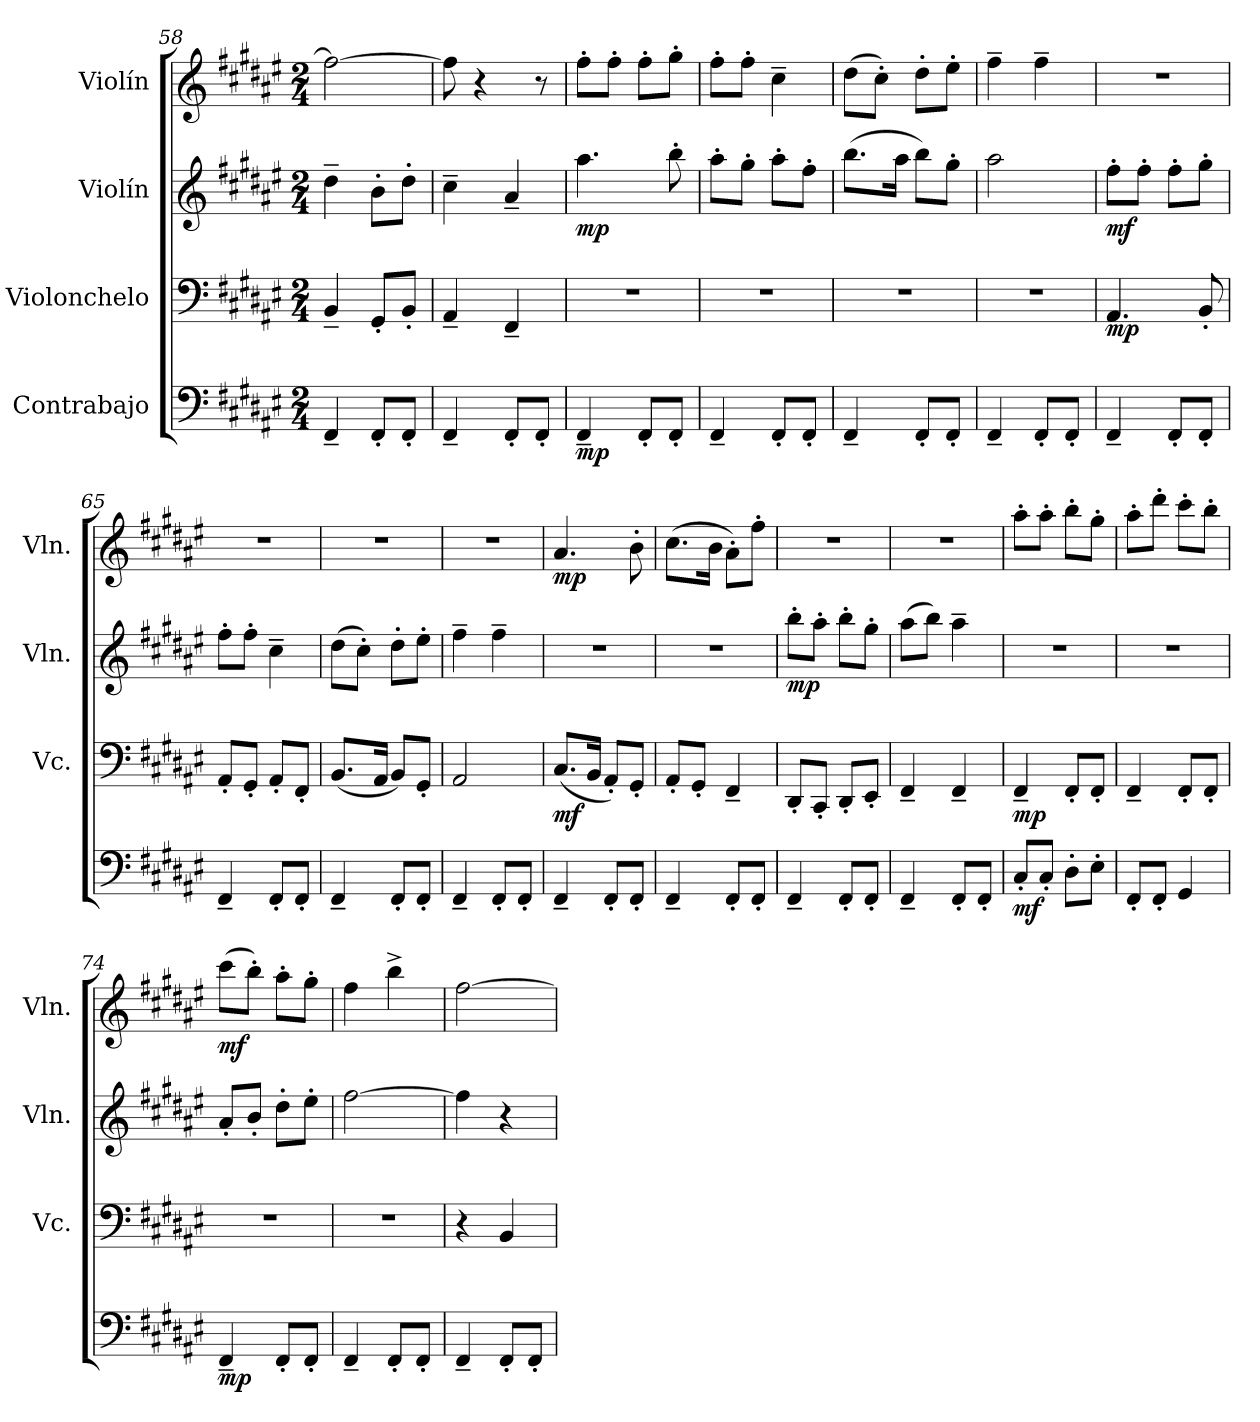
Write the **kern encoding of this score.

**kern	**dynam	**kern	**dynam	**kern	**dynam	**kern	**dynam
*part4	*part4	*part3	*part3	*part2	*part2	*part1	*part1
*staff4	*staff4	*staff3	*staff3	*staff2	*staff2	*staff1	*staff1
*I"Contrabajo	*	*I"Violonchelo	*	*I"Violín	*	*I"Violín	*
*	*	*I'Vc.	*	*I'Vln.	*	*I'Vln.	*
!!LO:PB:g=z
*clefF4	*	*clefF4	*	*clefG2	*	*clefG2	*
*ITrd7c12	*	*	*	*	*	*	*
*k[f#c#g#d#a#e#]	*	*k[f#c#g#d#a#e#]	*	*k[f#c#g#d#a#e#]	*	*k[f#c#g#d#a#e#]	*
*M2/4	*	*M2/4	*	*M2/4	*	*M2/4	*
=58	=58	=58	=58	=58	=58	=58	=58
4FFF#~/	.	4BB~/	.	4dd#~\	.	2ff#\_	.
8FFF#'/L	.	8GG#'/L	.	8b'\L	.	.	.
8FFF#'/J	.	8BB'/J	.	8dd#'\J	.	.	.
=59	=59	=59	=59	=59	=59	=59	=59
4FFF#~/	.	4AA#~/	.	4cc#~\	.	8ff#\]	.
.	.	.	.	.	.	4r	.
8FFF#'/L	.	4FF#~/	.	4a#~/	.	.	.
8FFF#'/J	.	.	.	.	.	8r	.
=60	=60	=60	=60	=60	=60	=60	=60
!	!LO:DY:b	!	!	!	!LO:DY:b	!	!
4FFF#~/	mp	2r	.	4.aa#\	mp	8ff#'\L	.
.	.	.	.	.	.	8ff#'\J	.
8FFF#'/L	.	.	.	.	.	8ff#'\L	.
8FFF#'/J	.	.	.	8bb'\	.	8gg#'\J	.
=61	=61	=61	=61	=61	=61	=61	=61
4FFF#~/	.	2r	.	8aa#'\L	.	8ff#'\L	.
.	.	.	.	8gg#'\J	.	8ff#'\J	.
8FFF#'/L	.	.	.	8aa#'\L	.	4cc#~\	.
8FFF#'/J	.	.	.	8ff#'\J	.	.	.
=62	=62	=62	=62	=62	=62	=62	=62
4FFF#~/	.	2r	.	(8.bb\L	.	(8dd#\L	.
.	.	.	.	.	.	8cc#'\J)	.
.	.	.	.	16aa#\Jk	.	.	.
8FFF#'/L	.	.	.	8bb\L)	.	8dd#'\L	.
8FFF#'/J	.	.	.	8gg#'\J	.	8ee#'\J	.
=63	=63	=63	=63	=63	=63	=63	=63
4FFF#~/	.	2r	.	2aa#\	.	4ff#~\	.
8FFF#'/L	.	.	.	.	.	4ff#~\	.
8FFF#'/J	.	.	.	.	.	.	.
=64	=64	=64	=64	=64	=64	=64	=64
!	!	!	!LO:DY:b	!	!LO:DY:b	!	!
4FFF#~/	.	4.AA#/	mp	8ff#'\L	mf	2r	.
.	.	.	.	8ff#'\J	.	.	.
8FFF#'/L	.	.	.	8ff#'\L	.	.	.
8FFF#'/J	.	8BB'/	.	8gg#'\J	.	.	.
=65	=65	=65	=65	=65	=65	=65	=65
4FFF#~/	.	8AA#'/L	.	8ff#'\L	.	2r	.
.	.	8GG#'/J	.	8ff#'\J	.	.	.
8FFF#'/L	.	8AA#'/L	.	4cc#~\	.	.	.
8FFF#'/J	.	8FF#'/J	.	.	.	.	.
!!LO:LB:g=z
=66	=66	=66	=66	=66	=66	=66	=66
4FFF#~/	.	(8.BB/L	.	(8dd#\L	.	2r	.
.	.	.	.	8cc#'\J)	.	.	.
.	.	16AA#/Jk	.	.	.	.	.
8FFF#'/L	.	8BB/L)	.	8dd#'\L	.	.	.
8FFF#'/J	.	8GG#'/J	.	8ee#'\J	.	.	.
=67	=67	=67	=67	=67	=67	=67	=67
4FFF#~/	.	2AA#/	.	4ff#~\	.	2r	.
8FFF#'/L	.	.	.	4ff#~\	.	.	.
8FFF#'/J	.	.	.	.	.	.	.
=68	=68	=68	=68	=68	=68	=68	=68
!	!	!	!LO:DY:b	!	!	!	!LO:DY:b
4FFF#~/	.	(8.C#/L	mf	2r	.	4.a#/	mp
.	.	16BB/Jk	.	.	.	.	.
8FFF#'/L	.	8AA#'/L)	.	.	.	.	.
8FFF#'/J	.	8GG#'/J	.	.	.	8b'\	.
=69	=69	=69	=69	=69	=69	=69	=69
4FFF#~/	.	8AA#'/L	.	2r	.	(8.cc#\L	.
.	.	8GG#'/J	.	.	.	.	.
.	.	.	.	.	.	16b\Jk	.
8FFF#'/L	.	4FF#~/	.	.	.	8a#'\L)	.
8FFF#'/J	.	.	.	.	.	8ff#'\J	.
=70	=70	=70	=70	=70	=70	=70	=70
!	!	!	!	!	!LO:DY:b	!	!
4FFF#~/	.	8DD#'/L	.	8bb'\L	mp	2r	.
.	.	8CC#'/J	.	8aa#'\J	.	.	.
8FFF#'/L	.	8DD#'/L	.	8bb'\L	.	.	.
8FFF#'/J	.	8EE#'/J	.	8gg#'\J	.	.	.
=71	=71	=71	=71	=71	=71	=71	=71
4FFF#~/	.	4FF#~/	.	(8aa#\L	.	2r	.
.	.	.	.	8bb\J)	.	.	.
8FFF#'/L	.	4FF#~/	.	4aa#~\	.	.	.
8FFF#'/J	.	.	.	.	.	.	.
=72	=72	=72	=72	=72	=72	=72	=72
!	!LO:DY:b	!	!LO:DY:b	!	!	!	!
8CC#'/L	mf	4FF#~/	mp	2r	.	8aa#'\L	.
8CC#'/J	.	.	.	.	.	8aa#'\J	.
8DD#'\L	.	8FF#'/L	.	.	.	8bb'\L	.
8EE#'\J	.	8FF#'/J	.	.	.	8gg#'\J	.
!!LO:LB:g=z
=73	=73	=73	=73	=73	=73	=73	=73
8FFF#'/L	.	4FF#~/	.	2r	.	8aa#'\L	.
8FFF#'/J	.	.	.	.	.	8ddd#'\J	.
4GGG#/	.	8FF#'/L	.	.	.	8ccc#'\L	.
.	.	8FF#'/J	.	.	.	8bb'\J	.
=74	=74	=74	=74	=74	=74	=74	=74
!	!LO:DY:b	!	!	!	!	!	!LO:DY:b
4FFF#~/	mp	2r	.	8a#'/L	.	(8ccc#\L	mf
.	.	.	.	8b'/J	.	8bb'\J)	.
8FFF#'/L	.	.	.	8dd#'\L	.	8aa#'\L	.
8FFF#'/J	.	.	.	8ee#'\J	.	8gg#'\J	.
=75	=75	=75	=75	=75	=75	=75	=75
4FFF#~/	.	2r	.	[2ff#\	.	4ff#\	.
8FFF#'/L	.	.	.	.	.	4bb^\	.
8FFF#'/J	.	.	.	.	.	.	.
=76	=76	=76	=76	=76	=76	=76	=76
4FFF#~/	.	4r	.	4ff#\]	.	[2ff#\	.
8FFF#'/L	.	4BB/	.	4r	.	.	.
8FFF#'/J	.	.	.	.	.	.	.
=	=	=	=	=	=	=	=
*-	*-	*-	*-	*-	*-	*-	*-
